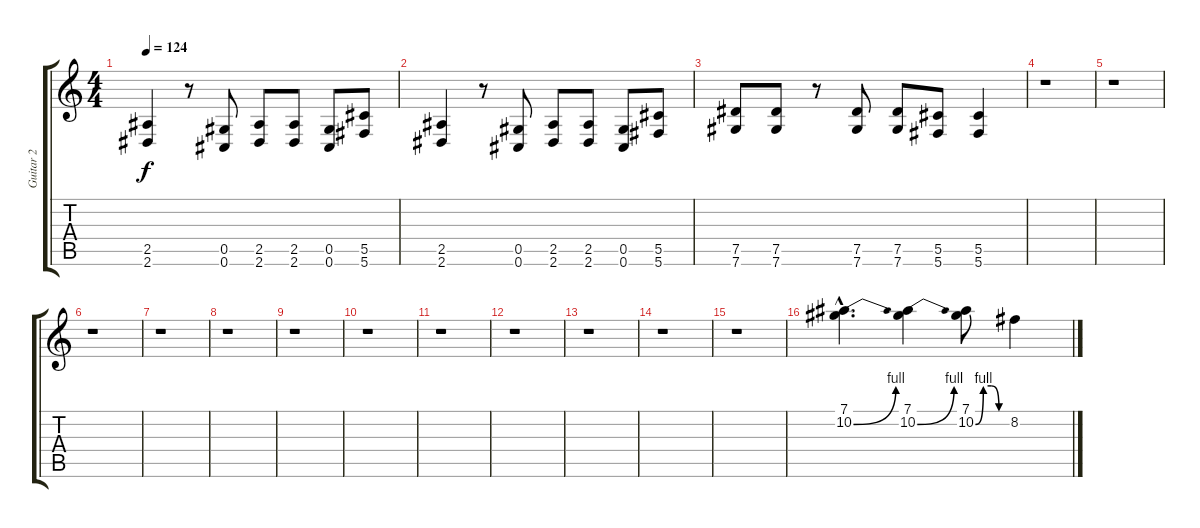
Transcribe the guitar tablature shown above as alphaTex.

\track ("Guitar 2" "Guitar 2") {instrument distortionguitar}
\staff {score tabs}
\tuning (Eb4 Bb3 Gb3 Db3 Ab2 Db2) {hide}
\ts (4 4)
\tempo 124
\clef g2
\ks c
(2.5 2.6).4{dy f} r.8 (0.5 0.6).8 (2.5 2.6).8 (2.5 2.6).8 (0.5 0.6).8 (5.5 5.6).8 |
(2.5 2.6).4 r.8 (0.5 0.6).8 (2.5 2.6).8 (2.5 2.6).8 (0.5 0.6).8 (5.5 5.6).8 |
(7.5 7.6).8 (7.5 7.6).8 r.8 (7.5 7.6).8 (7.5 7.6).8 (5.5 5.6).8 (5.5 5.6).4 |
r.1 |
r.1 |
r.1 |
r.1 |
r.1 |
r.1 |
r.1 |
r.1 |
r.1 |
r.1 |
r.1 |
r.1 |
(7.1{hac} 10.2{be (bend 0 0 60 4) hac}).4{d} (7.1 10.2{be (bend 0 0 60 4)}).4 (7.1 10.2{be (custom 0 0 15 4 30 4 45 0 60 0)}).8 8.2.4
